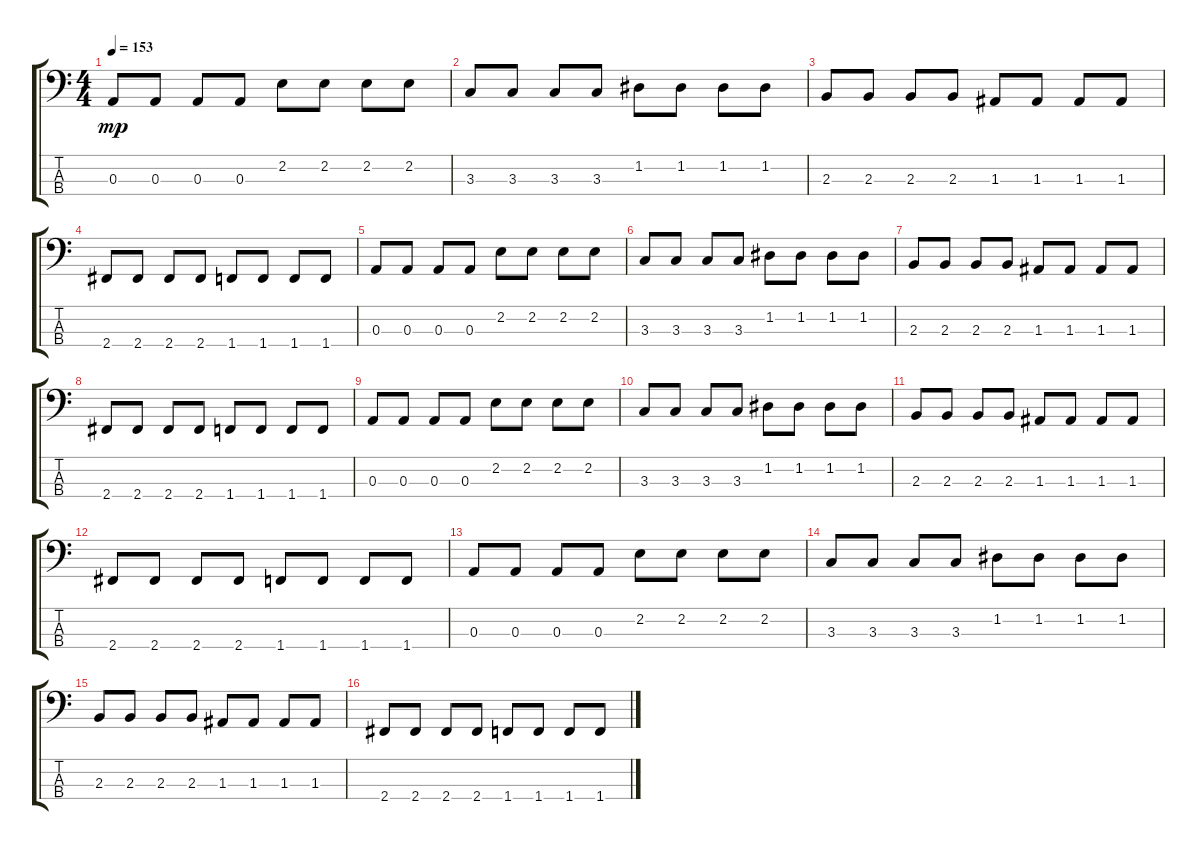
\track "" {instrument electricbasspick}
\staff {score tabs}
\tuning (G2 D2 A1 E1) {hide}
\ts (4 4)
\tempo 153
\clef f4
\ks c
0.3.8{dy mp} 0.3.8 0.3.8 0.3.8 2.2.8 2.2.8 2.2.8 2.2.8 |
3.3.8 3.3.8 3.3.8 3.3.8 1.2.8 1.2.8 1.2.8 1.2.8 |
2.3.8 2.3.8 2.3.8 2.3.8 1.3.8 1.3.8 1.3.8 1.3.8 |
2.4.8 2.4.8 2.4.8 2.4.8 1.4.8 1.4.8 1.4.8 1.4.8 |
0.3.8 0.3.8 0.3.8 0.3.8 2.2.8 2.2.8 2.2.8 2.2.8 |
3.3.8 3.3.8 3.3.8 3.3.8 1.2.8 1.2.8 1.2.8 1.2.8 |
2.3.8 2.3.8 2.3.8 2.3.8 1.3.8 1.3.8 1.3.8 1.3.8 |
2.4.8 2.4.8 2.4.8 2.4.8 1.4.8 1.4.8 1.4.8 1.4.8 |
0.3.8 0.3.8 0.3.8 0.3.8 2.2.8 2.2.8 2.2.8 2.2.8 |
3.3.8 3.3.8 3.3.8 3.3.8 1.2.8 1.2.8 1.2.8 1.2.8 |
2.3.8 2.3.8 2.3.8 2.3.8 1.3.8 1.3.8 1.3.8 1.3.8 |
2.4.8 2.4.8 2.4.8 2.4.8 1.4.8 1.4.8 1.4.8 1.4.8 |
0.3.8 0.3.8 0.3.8 0.3.8 2.2.8 2.2.8 2.2.8 2.2.8 |
3.3.8 3.3.8 3.3.8 3.3.8 1.2.8 1.2.8 1.2.8 1.2.8 |
2.3.8 2.3.8 2.3.8 2.3.8 1.3.8 1.3.8 1.3.8 1.3.8 |
2.4.8 2.4.8 2.4.8 2.4.8 1.4.8 1.4.8 1.4.8 1.4.8
